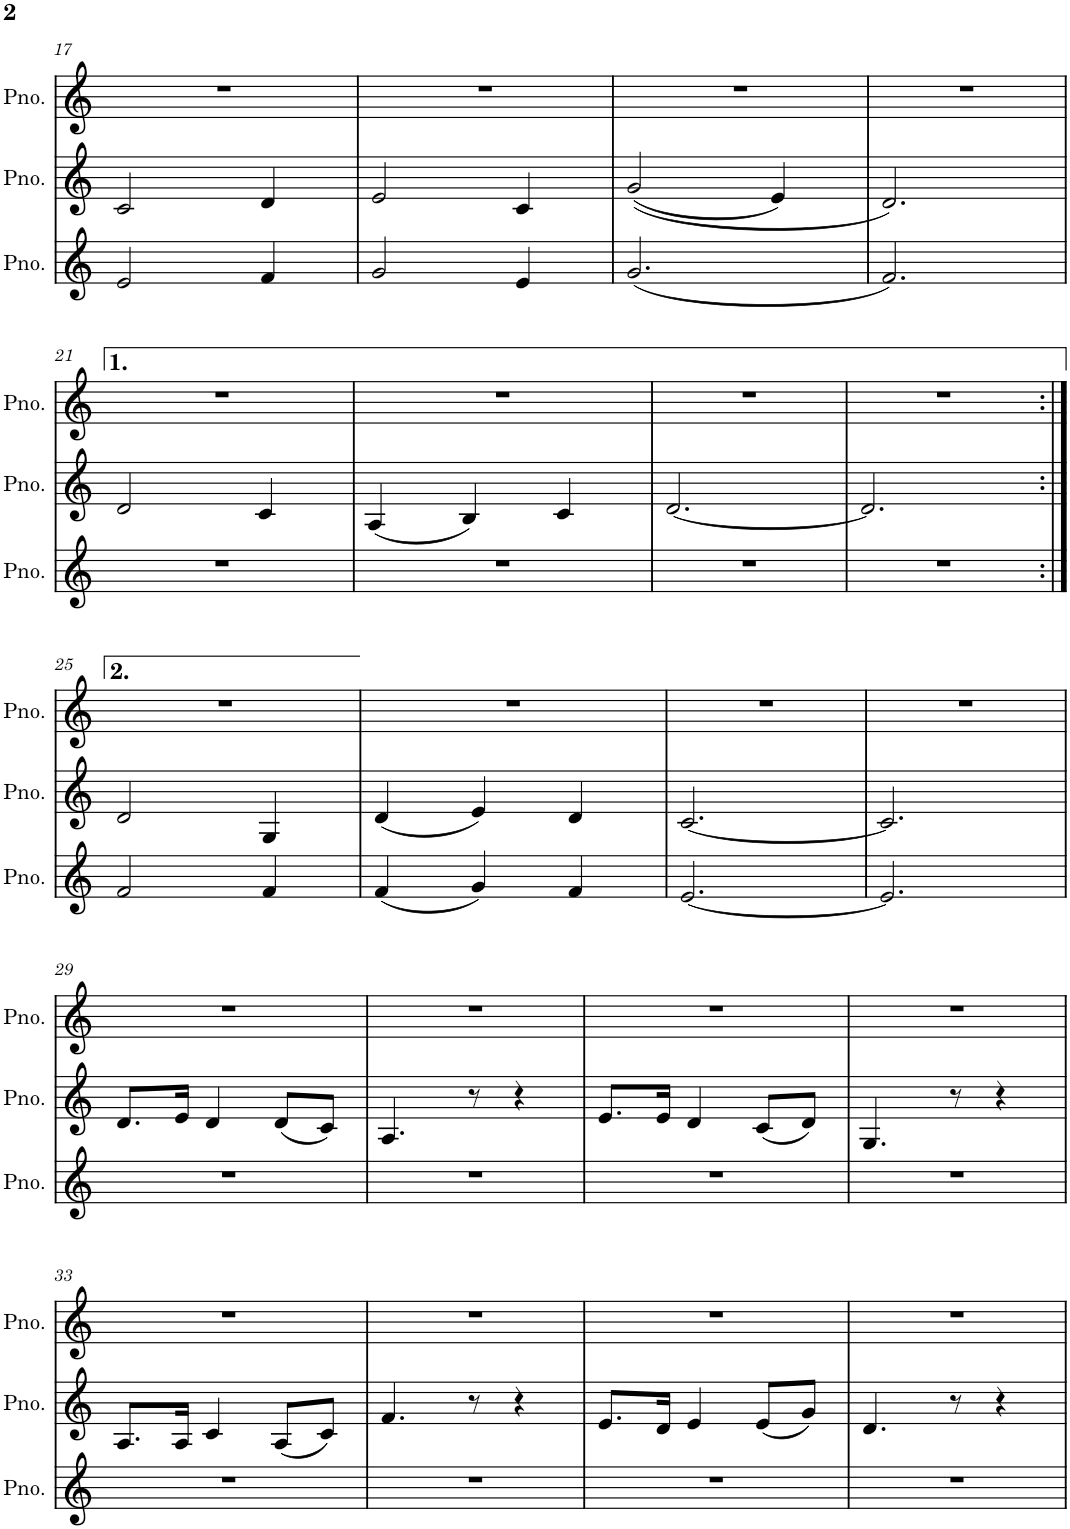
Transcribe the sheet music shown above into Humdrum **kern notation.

**kern	**kern	**kern
*part3	*part2	*part1
*staff3	*staff2	*staff1
*I"Piano	*I"Piano	*I"Piano
*I'Pno.	*I'Pno.	*I'Pno.
!!LO:PB:g=z
*clefG2	*clefG2	*clefG2
*k[]	*k[]	*k[]
*M3/4	*M3/4	*M3/4
=17	=17	=17
2e/	2c/	2.r
4f/	4d/	.
=18	=18	=18
2g/	2e/	2.r
4e/	4c/	.
=19	=19	=19
(2.g/	((2g/	2.r
.	4e/)	.
=20	=20	=20
2.f/)	2.d/)	2.r
!!LO:LB:g=z
=21	=21	=21
2.r	2d/	2.r
.	4c/	.
=22	=22	=22
2.r	(4A/	2.r
.	4B/)	.
.	4c/	.
=23	=23	=23
2.r	[2.d/	2.r
=24	=24	=24
2.r	2.d/]	2.r
!!LO:LB:g=z
=25:|!	=25:|!	=25:|!
2f/	2d/	2.r
4f/	4G/	.
=26	=26	=26
(4f/	(4d/	2.r
4g/)	4e/)	.
4f/	4d/	.
=27	=27	=27
[2.e/	[2.c/	2.r
=28	=28	=28
2.e/]	2.c/]	2.r
!!LO:LB:g=z
=29	=29	=29
2.r	8.d/L	2.r
.	16e/Jk	.
.	4d/	.
.	(8d/L	.
.	8c/J)	.
=30	=30	=30
2.r	4.A/	2.r
.	8r	.
.	4r	.
=31	=31	=31
2.r	8.e/L	2.r
.	16e/Jk	.
.	4d/	.
.	(8c/L	.
.	8d/J)	.
=32	=32	=32
2.r	4.G/	2.r
.	8r	.
.	4r	.
!!LO:LB:g=z
=33	=33	=33
2.r	8.A/L	2.r
.	16A/Jk	.
.	4c/	.
.	(8A/L	.
.	8c/J)	.
=34	=34	=34
2.r	4.f/	2.r
.	8r	.
.	4r	.
=35	=35	=35
2.r	8.e/L	2.r
.	16d/Jk	.
.	4e/	.
.	(8e/L	.
.	8g/J)	.
=36	=36	=36
2.r	4.d/	2.r
.	8r	.
.	4r	.
=	=	=
*-	*-	*-
